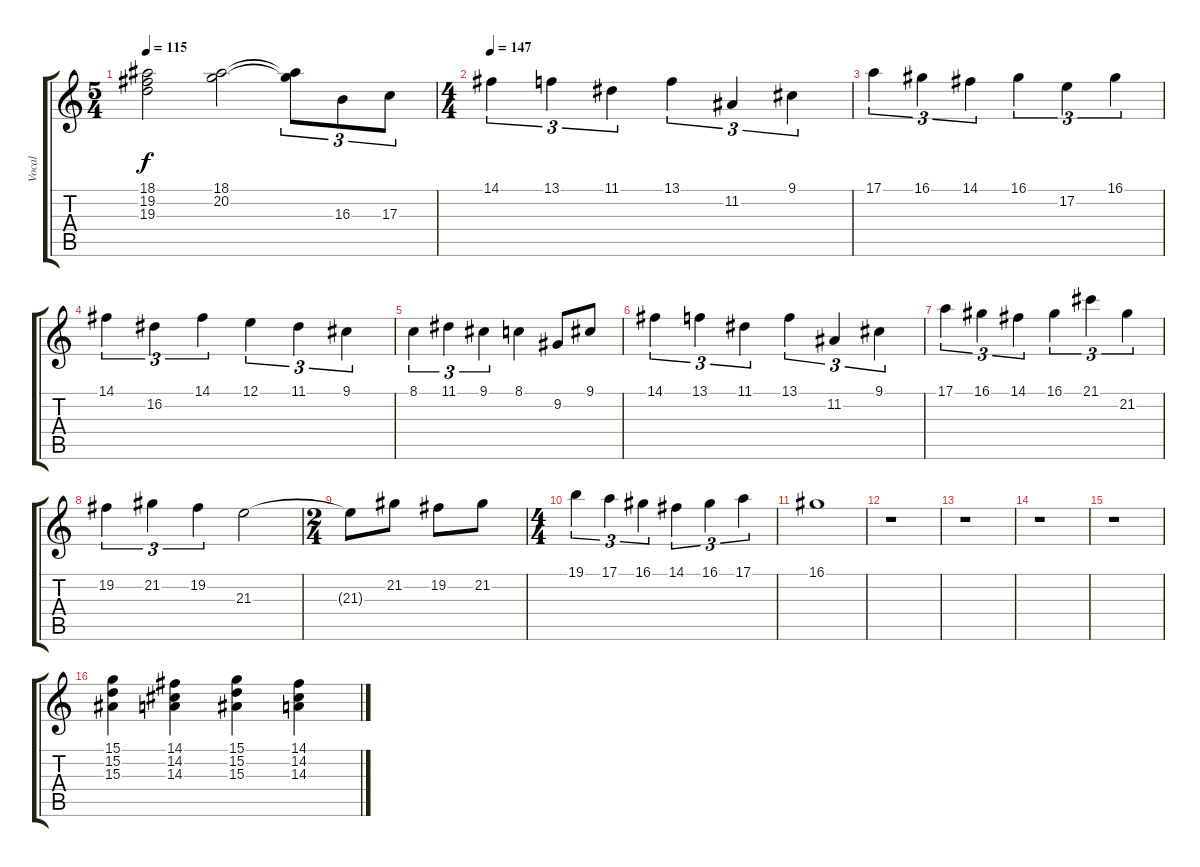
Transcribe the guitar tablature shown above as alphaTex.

\track ("Vocal" "Vocal") {instrument voiceoohs}
\staff {score tabs}
\tuning (E4 B3 G3 D3 A2 E2) {hide}
\ts (5 4)
\tempo 115
\clef g2
\ks c
(18.1 19.2 19.3).2{dy f} (18.1 20.2).2 (18.1{t} 20.2{t}).8{tu (3 2)} 16.3.8{tu (3 2)} 17.3.8{tu (3 2)} |
\ts (4 4)
\tempo 147
14.1.4{tu (3 2)} 13.1.4{tu (3 2)} 11.1.4{tu (3 2)} 13.1.4{tu (3 2)} 11.2.4{tu (3 2)} 9.1.4{tu (3 2)} |
17.1.4{tu (3 2)} 16.1.4{tu (3 2)} 14.1.4{tu (3 2)} 16.1.4{tu (3 2)} 17.2.4{tu (3 2)} 16.1.4{tu (3 2)} |
14.1.4{tu (3 2)} 16.2.4{tu (3 2)} 14.1.4{tu (3 2)} 12.1.4{tu (3 2)} 11.1.4{tu (3 2)} 9.1.4{tu (3 2)} |
8.1.4{tu (3 2)} 11.1.4{tu (3 2)} 9.1.4{tu (3 2)} 8.1.4 9.2.8 9.1.8 |
14.1.4{tu (3 2)} 13.1.4{tu (3 2)} 11.1.4{tu (3 2)} 13.1.4{tu (3 2)} 11.2.4{tu (3 2)} 9.1.4{tu (3 2)} |
17.1.4{tu (3 2)} 16.1.4{tu (3 2)} 14.1.4{tu (3 2)} 16.1.4{tu (3 2)} 21.1.4{tu (3 2)} 21.2.4{tu (3 2)} |
19.2.4{tu (3 2)} 21.2.4{tu (3 2)} 19.2.4{tu (3 2)} 21.3.2 |
\ts (2 4)
21.3{t}.8 21.2.8 19.2.8 21.2.8 |
\ts (4 4)
19.1.4{tu (3 2)} 17.1.4{tu (3 2)} 16.1.4{tu (3 2)} 14.1.4{tu (3 2)} 16.1.4{tu (3 2)} 17.1.4{tu (3 2)} |
16.1.1 |
r.1 |
r.1 |
r.1 |
r.1 |
(15.1 15.2 15.3).4 (14.1 14.2 14.3).4 (15.1 15.2 15.3).4 (14.1 14.2 14.3).4
